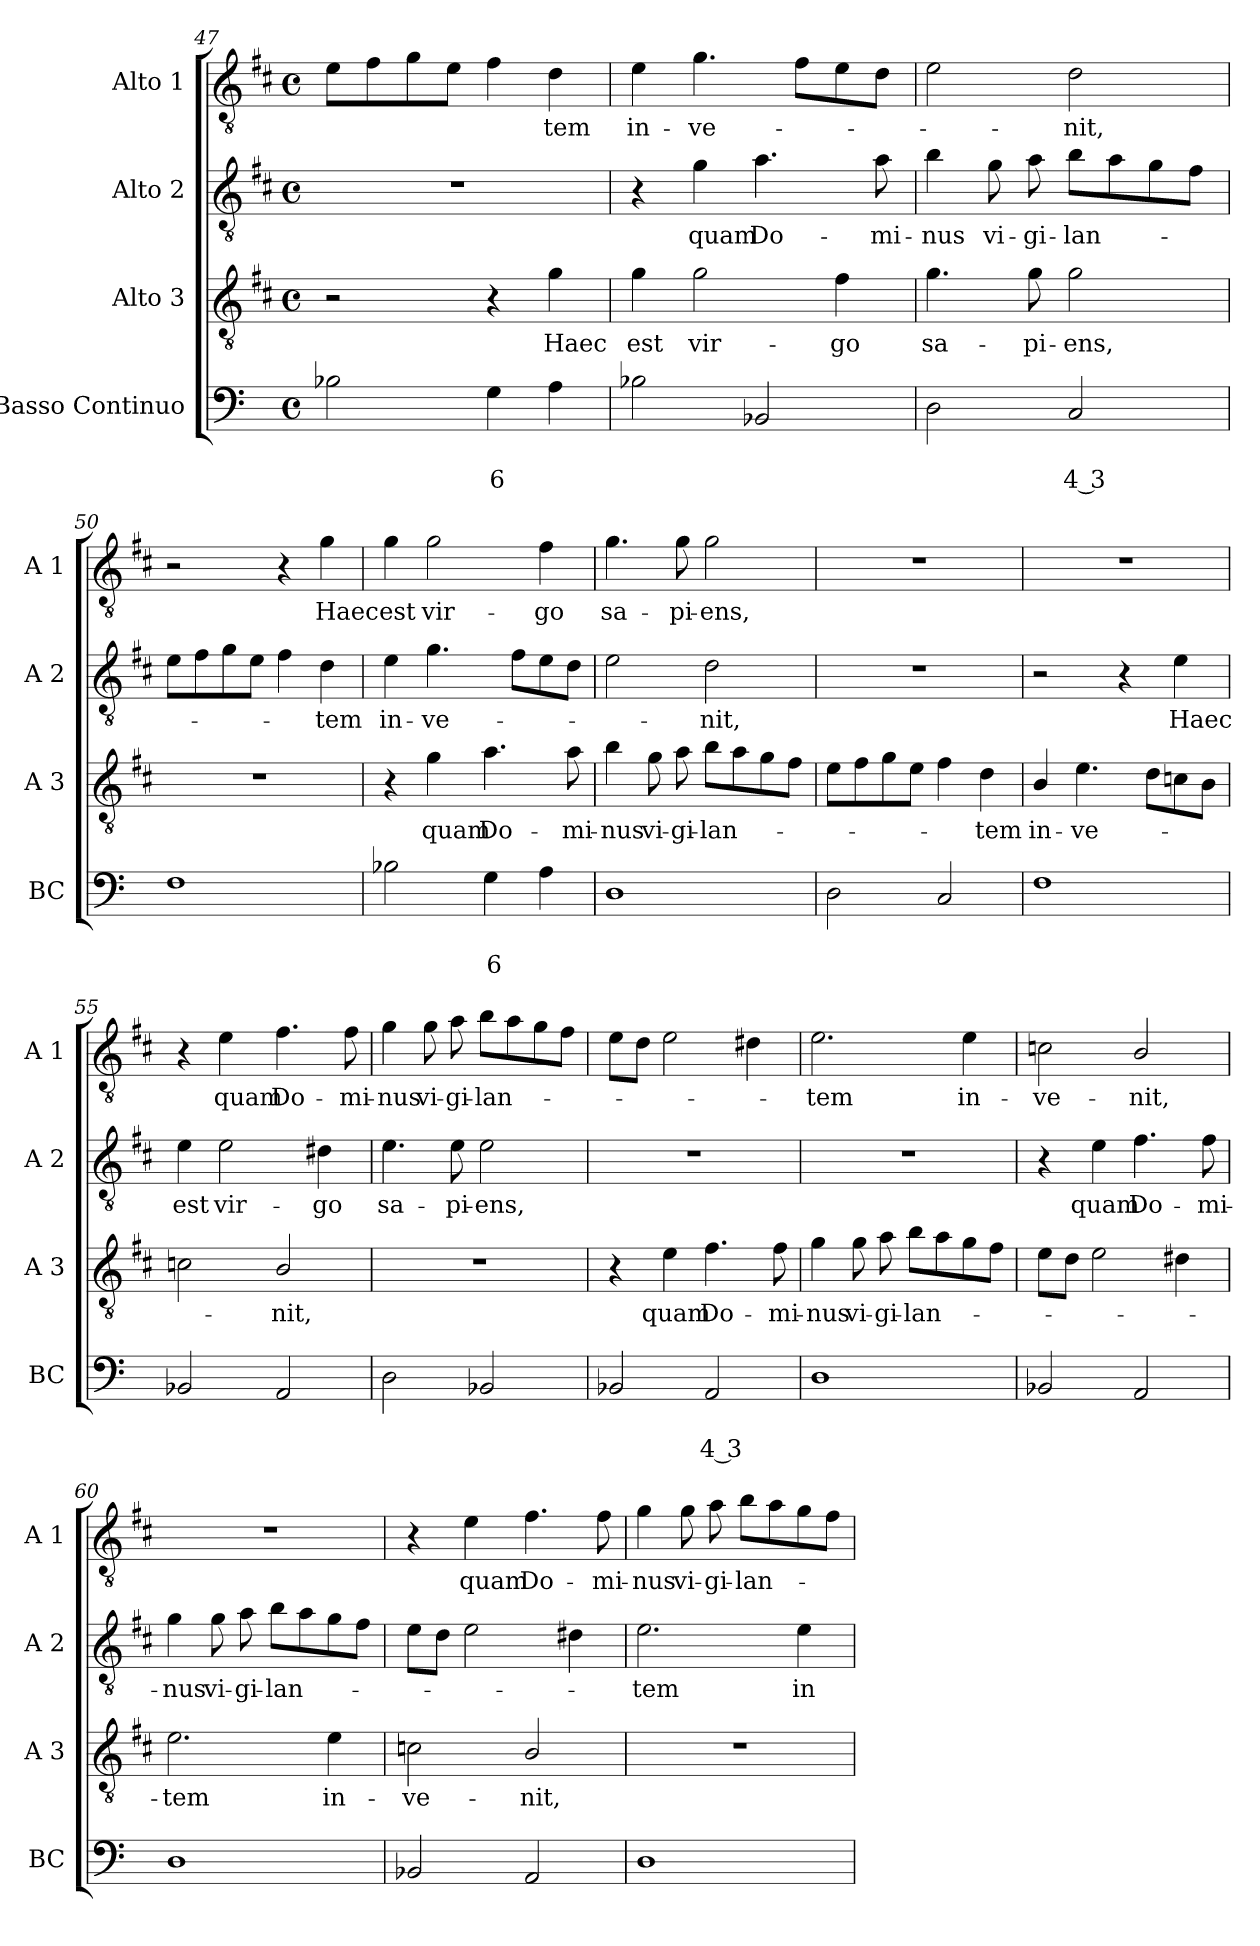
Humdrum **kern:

**kern	**text	**text	**kern	**text	**kern	**text	**kern	**text
*part4	*part4	*part4	*part3	*part3	*part2	*part2	*part1	*part1
*staff4	*staff4	*staff4	*staff3	*staff3	*staff2	*staff2	*staff1	*staff1
*I"Basso Continuo	*	*	*I"Alto 3	*	*I"Alto 2	*	*I"Alto 1	*
*I'BC	*	*	*I'A 3	*	*I'A 2	*	*I'A 1	*
!!LO:LB:g=z
*clefF4	*	*	*clefGv2	*	*clefGv2	*	*clefGv2	*
*	*	*	*ITrd1c2	*	*ITrd1c2	*	*ITrd1c2	*
*k[]	*	*	*k[]	*	*k[]	*	*k[]	*
*C:	*	*	*C:	*	*C:	*	*C:	*
*M4/4	*	*	*M4/4	*	*M4/4	*	*M4/4	*
*met(c)	*	*	*met(c)	*	*met(c)	*	*met(c)	*
=47	=47	=47	=47	=47	=47	=47	=47	=47
2B-X\	.	.	2r	.	1r	.	8d\L	.
.	.	.	.	.	.	.	8e\	.
.	.	.	.	.	.	.	8f\	.
.	.	.	.	.	.	.	8d\J	.
!	!	!LO:LY:b	!	!	!	!	!	!
4G\	.	6	4r	.	.	.	4e\	.
!	!	!	!	!LO:LY:b	!	!	!	!LO:LY:b
4A\	.	.	4f\	Haec	.	.	4c\	-tem
=48	=48	=48	=48	=48	=48	=48	=48	=48
!	!	!	!	!LO:LY:b	!	!	!	!LO:LY:b
2B-X\	.	.	4f\	est	4r	.	4d\	in-
!	!	!	!	!LO:LY:b	!	!LO:LY:b	!	!LO:LY:b
.	.	.	2f\	vir-	4f\	quam	4.f\	-ve-
!	!	!	!	!	!	!LO:LY:b	!	!
2BB-X/	.	.	.	.	4.g\	Do-	.	.
.	.	.	.	.	.	.	8e\L	.
!	!	!	!	!LO:LY:b	!	!	!	!
.	.	.	4e\	-go	.	.	8d\	.
!	!	!	!	!	!	!LO:LY:b	!	!
.	.	.	.	.	8g\	-mi-	8c\J	.
=49	=49	=49	=49	=49	=49	=49	=49	=49
!	!	!	!	!LO:LY:b	!	!LO:LY:b	!	!
2D\	.	.	4.f\	sa-	4a\	-nus	2d\	.
!	!	!	!	!	!	!LO:LY:b	!	!
.	.	.	.	.	8f\	vi-	.	.
!	!	!	!	!LO:LY:b	!	!LO:LY:b	!	!
.	.	.	8f\	-pi-	8g\	-gi-	.	.
!	!	!LO:LY:b	!	!LO:LY:b	!	!LO:LY:b	!	!LO:LY:b
2C/	.	4 3	2f\	-ens,	8a\L	-lan-	2c\	-nit,
.	.	.	.	.	8g\	.	.	.
.	.	.	.	.	8f\	.	.	.
.	.	.	.	.	8e\J	.	.	.
=50	=50	=50	=50	=50	=50	=50	=50	=50
1F	.	.	1r	.	8d\L	.	2r	.
.	.	.	.	.	8e\	.	.	.
.	.	.	.	.	8f\	.	.	.
.	.	.	.	.	8d\J	.	.	.
.	.	.	.	.	4e\	.	4r	.
!	!	!	!	!	!	!LO:LY:b	!	!LO:LY:b
.	.	.	.	.	4c\	-tem	4f\	Haec
=51	=51	=51	=51	=51	=51	=51	=51	=51
!	!	!	!	!	!	!LO:LY:b	!	!LO:LY:b
2B-X\	.	.	4r	.	4d\	in-	4f\	est
!	!	!	!	!LO:LY:b	!	!LO:LY:b	!	!LO:LY:b
.	.	.	4f\	quam	4.f\	-ve-	2f\	vir-
!	!	!LO:LY:b	!	!LO:LY:b	!	!	!	!
4G\	.	6	4.g\	Do-	.	.	.	.
.	.	.	.	.	8e\L	.	.	.
!	!	!	!	!	!	!	!	!LO:LY:b
4A\	.	.	.	.	8d\	.	4e\	-go
!	!	!	!	!LO:LY:b	!	!	!	!
.	.	.	8g\	-mi-	8c\J	.	.	.
!!LO:LB:g=z
=52	=52	=52	=52	=52	=52	=52	=52	=52
!	!	!	!	!LO:LY:b	!	!	!	!LO:LY:b
1D	.	.	4a\	-nus	2d\	.	4.f\	sa-
!	!	!	!	!LO:LY:b	!	!	!	!
.	.	.	8f\	vi-	.	.	.	.
!	!	!	!	!LO:LY:b	!	!	!	!LO:LY:b
.	.	.	8g\	-gi-	.	.	8f\	-pi-
!	!	!	!	!LO:LY:b	!	!LO:LY:b	!	!LO:LY:b
.	.	.	8a\L	-lan-	2c\	-nit,	2f\	-ens,
.	.	.	8g\	.	.	.	.	.
.	.	.	8f\	.	.	.	.	.
.	.	.	8e\J	.	.	.	.	.
=53	=53	=53	=53	=53	=53	=53	=53	=53
2D\	.	.	8d\L	.	1r	.	1r	.
.	.	.	8e\	.	.	.	.	.
.	.	.	8f\	.	.	.	.	.
.	.	.	8d\J	.	.	.	.	.
2C/	.	.	4e\	.	.	.	.	.
!	!	!	!	!LO:LY:b	!	!	!	!
.	.	.	4c\	-tem	.	.	.	.
=54	=54	=54	=54	=54	=54	=54	=54	=54
!	!	!	!	!LO:LY:b	!	!	!	!
1F	.	.	4A/	in-	2r	.	1r	.
!	!	!	!	!LO:LY:b	!	!	!	!
.	.	.	4.d\	-ve-	.	.	.	.
.	.	.	.	.	4r	.	.	.
.	.	.	8c\L	.	.	.	.	.
!	!	!	!	!	!	!LO:LY:b	!	!
.	.	.	8B-X\	.	4d\	Haec	.	.
.	.	.	8A\J	.	.	.	.	.
=55	=55	=55	=55	=55	=55	=55	=55	=55
!	!	!	!	!	!	!LO:LY:b	!	!
2BB-X/	.	.	2B-X\	.	4d\	est	4r	.
!	!	!	!	!	!	!LO:LY:b	!	!LO:LY:b
.	.	.	.	.	2d\	vir-	4d\	quam
!	!	!	!	!LO:LY:b	!	!	!	!LO:LY:b
2AA/	.	.	2A/	-nit,	.	.	4.e\	Do-
!	!	!	!	!	!	!LO:LY:b	!	!
.	.	.	.	.	4c#X\	-go	.	.
!	!	!	!	!	!	!	!	!LO:LY:b
.	.	.	.	.	.	.	8e\	-mi-
=56	=56	=56	=56	=56	=56	=56	=56	=56
!	!	!	!	!	!	!LO:LY:b	!	!LO:LY:b
2D\	.	.	1r	.	4.d\	sa-	4f\	-nus
!	!	!	!	!	!	!	!	!LO:LY:b
.	.	.	.	.	.	.	8f\	vi-
!	!	!	!	!	!	!LO:LY:b	!	!LO:LY:b
.	.	.	.	.	8d\	-pi-	8g\	-gi-
!	!	!	!	!	!	!LO:LY:b	!	!LO:LY:b
2BB-X/	.	.	.	.	2d\	-ens,	8a\L	-lan-
.	.	.	.	.	.	.	8g\	.
.	.	.	.	.	.	.	8f\	.
.	.	.	.	.	.	.	8e\J	.
!!LO:PB:g=z
=57	=57	=57	=57	=57	=57	=57	=57	=57
2BB-X/	.	.	4r	.	1r	.	8d\L	.
.	.	.	.	.	.	.	8c\J	.
!	!	!	!	!LO:LY:b	!	!	!	!
.	.	.	4d\	quam	.	.	2d\	.
!	!	!LO:LY:b	!	!LO:LY:b	!	!	!	!
2AA/	.	4 3	4.e\	Do-	.	.	.	.
.	.	.	.	.	.	.	4c#X\	.
!	!	!	!	!LO:LY:b	!	!	!	!
.	.	.	8e\	-mi-	.	.	.	.
=58	=58	=58	=58	=58	=58	=58	=58	=58
!	!	!	!	!LO:LY:b	!	!	!	!LO:LY:b
1D	.	.	4f\	-nus	1r	.	2.d\	-tem
!	!	!	!	!LO:LY:b	!	!	!	!
.	.	.	8f\	vi-	.	.	.	.
!	!	!	!	!LO:LY:b	!	!	!	!
.	.	.	8g\	-gi-	.	.	.	.
!	!	!	!	!LO:LY:b	!	!	!	!
.	.	.	8a\L	-lan-	.	.	.	.
.	.	.	8g\	.	.	.	.	.
!	!	!	!	!	!	!	!	!LO:LY:b
.	.	.	8f\	.	.	.	4d\	in-
.	.	.	8e\J	.	.	.	.	.
=59	=59	=59	=59	=59	=59	=59	=59	=59
!	!	!	!	!	!	!	!	!LO:LY:b
2BB-X/	.	.	8d\L	.	4r	.	2B-X\	-ve-
.	.	.	8c\J	.	.	.	.	.
!	!	!	!	!	!	!LO:LY:b	!	!
.	.	.	2d\	.	4d\	quam	.	.
!	!	!	!	!	!	!LO:LY:b	!	!LO:LY:b
2AA/	.	.	.	.	4.e\	Do-	2A/	-nit,
.	.	.	4c#X\	.	.	.	.	.
!	!	!	!	!	!	!LO:LY:b	!	!
.	.	.	.	.	8e\	-mi-	.	.
=60	=60	=60	=60	=60	=60	=60	=60	=60
!	!	!	!	!LO:LY:b	!	!LO:LY:b	!	!
1D	.	.	2.d\	-tem	4f\	-nus	1r	.
!	!	!	!	!	!	!LO:LY:b	!	!
.	.	.	.	.	8f\	vi-	.	.
!	!	!	!	!	!	!LO:LY:b	!	!
.	.	.	.	.	8g\	-gi-	.	.
!	!	!	!	!	!	!LO:LY:b	!	!
.	.	.	.	.	8a\L	-lan-	.	.
.	.	.	.	.	8g\	.	.	.
!	!	!	!	!LO:LY:b	!	!	!	!
.	.	.	4d\	in-	8f\	.	.	.
.	.	.	.	.	8e\J	.	.	.
=61	=61	=61	=61	=61	=61	=61	=61	=61
!	!	!	!	!LO:LY:b	!	!	!	!
2BB-X/	.	.	2B-X\	-ve-	8d\L	.	4r	.
.	.	.	.	.	8c\J	.	.	.
!	!	!	!	!	!	!	!	!LO:LY:b
.	.	.	.	.	2d\	.	4d\	quam
!	!	!	!	!LO:LY:b	!	!	!	!LO:LY:b
2AA/	.	.	2A/	-nit,	.	.	4.e\	Do-
.	.	.	.	.	4c#X\	.	.	.
!	!	!	!	!	!	!	!	!LO:LY:b
.	.	.	.	.	.	.	8e\	-mi-
!!LO:LB:g=z
=62	=62	=62	=62	=62	=62	=62	=62	=62
!	!	!	!	!	!	!LO:LY:b	!	!LO:LY:b
1D	.	.	1r	.	2.d\	-tem	4f\	-nus
!	!	!	!	!	!	!	!	!LO:LY:b
.	.	.	.	.	.	.	8f\	vi-
!	!	!	!	!	!	!	!	!LO:LY:b
.	.	.	.	.	.	.	8g\	-gi-
!	!	!	!	!	!	!	!	!LO:LY:b
.	.	.	.	.	.	.	8a\L	-lan-
.	.	.	.	.	.	.	8g\	.
!	!	!	!	!	!	!LO:LY:b	!	!
.	.	.	.	.	4d\	in-	8f\	.
.	.	.	.	.	.	.	8e\J	.
=	=	=	=	=	=	=	=	=
*-	*-	*-	*-	*-	*-	*-	*-	*-
